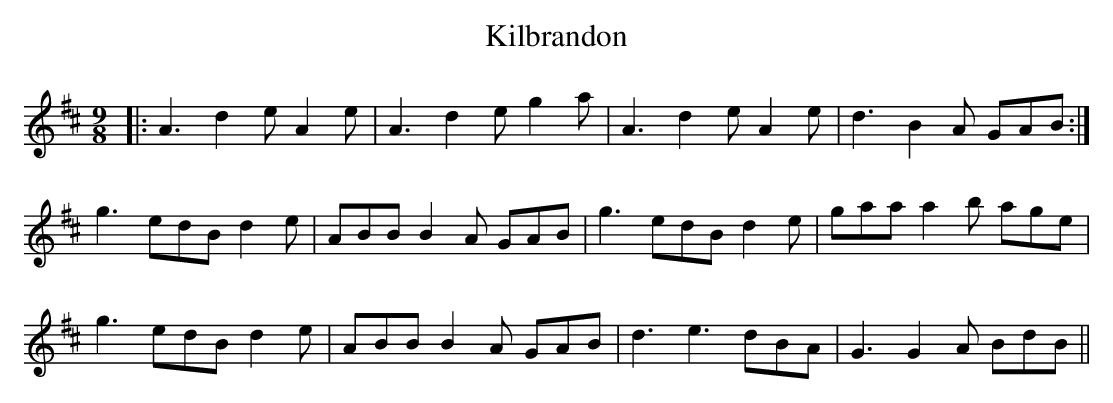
X:1
T: Kilbrandon
M: 9/8
L: 1/8
K: Amix
|: A3 d2 e A2 e | A3 d2 e g2 a | A3 d2 e A2 e | d3 B2 A GAB :|
g3 edB d2 e | ABB B2 A GAB | g3 edB d2 e | gaa a2 b age |
g3 edB d2 e | ABB B2 A GAB | d3 e3 dBA | G3 G2 A BdB ||
